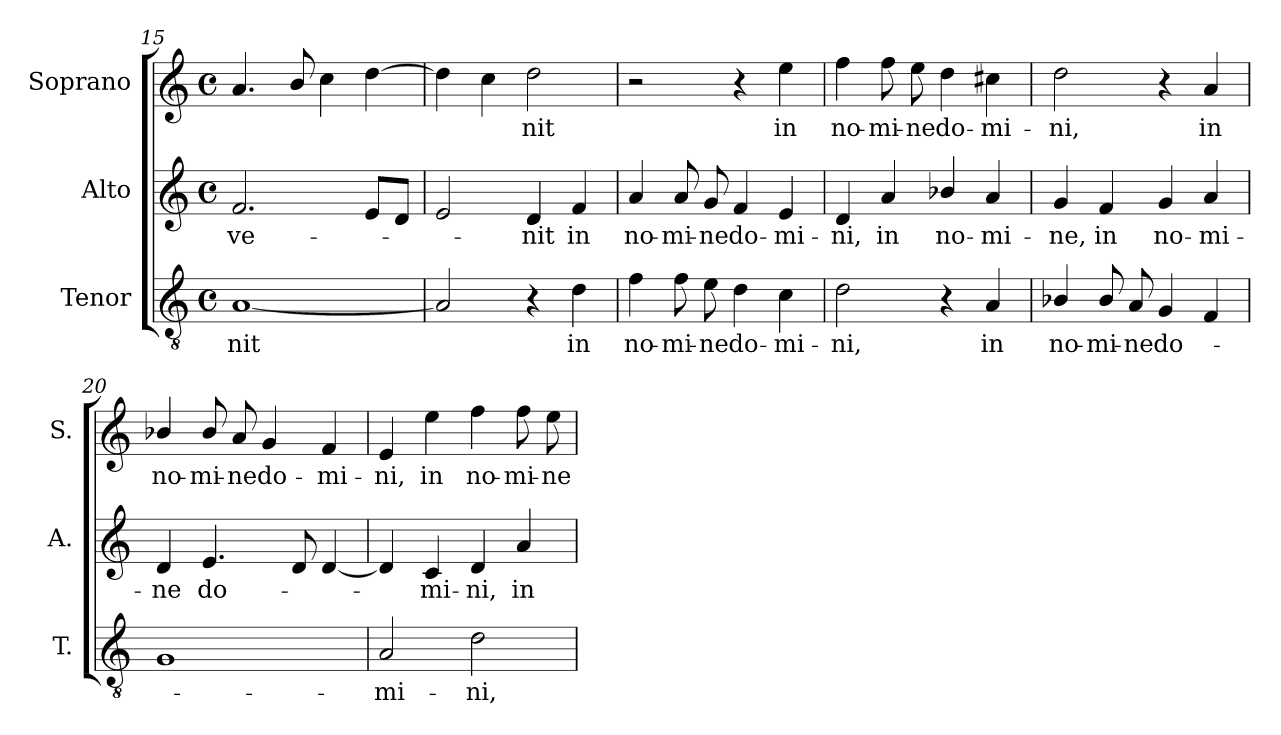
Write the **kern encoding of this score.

**kern	**text	**kern	**text	**kern	**text
*part3	*part3	*part2	*part2	*part1	*part1
*staff3	*staff3	*staff2	*staff2	*staff1	*staff1
*I"Tenor	*	*I"Alto	*	*I"Soprano	*
*I'T.	*	*I'A.	*	*I'S.	*
*clefGv2	*	*clefG2	*	*clefG2	*
*ITrd7c12	*	*	*	*	*
*k[]	*	*k[]	*	*k[]	*
*C:	*	*C:	*	*C:	*
*M4/4	*	*M4/4	*	*M4/4	*
*met(c)	*	*met(c)	*	*met(c)	*
=15	=15	=15	=15	=15	=15
!	!LO:LY:b:color=#000000	!	!	!	!
!	!	!	!LO:LY:b:color=#000000	!	!
[1AAi	-nit	2.fi/	ve-	4.ai/	.
.	.	.	.	8bi/	.
.	.	.	.	4cci\	.
.	.	8ei/L	.	[4ddi\	.
.	.	8di/J	.	.	.
=16	=16	=16	=16	=16	=16
2AAi/]	.	2ei/	.	4ddi\]	.
.	.	.	.	4cci\	.
!	!	!	!LO:LY:b:color=#000000	!	!
!	!	!	!	!	!LO:LY:b:color=#000000
4r	.	4di/	-nit	2ddi\	-nit
!	!LO:LY:b:color=#000000	!	!	!	!
!	!	!	!LO:LY:b:color=#000000	!	!
4Di\	in	4fi/	in	.	.
=17	=17	=17	=17	=17	=17
!	!LO:LY:b:color=#000000	!	!	!	!
!	!	!	!LO:LY:b:color=#000000	!	!
4Fi\	no-	4ai/	no-	2r	.
!	!LO:LY:b:color=#000000	!	!	!	!
!	!	!	!LO:LY:b:color=#000000	!	!
8Fi\	-mi-	8ai/	-mi-	.	.
!	!LO:LY:b:color=#000000	!	!	!	!
!	!	!	!LO:LY:b:color=#000000	!	!
8Ei\	-ne	8gi/	-ne	.	.
!	!LO:LY:b:color=#000000	!	!	!	!
!	!	!	!LO:LY:b:color=#000000	!	!
4Di\	do-	4fi/	do-	4r	.
!	!LO:LY:b:color=#000000	!	!	!	!
!	!	!	!LO:LY:b:color=#000000	!	!
!	!	!	!	!	!LO:LY:b:color=#000000
4Ci\	-mi-	4ei/	-mi-	4eei\	in
=18	=18	=18	=18	=18	=18
!	!LO:LY:b:color=#000000	!	!	!	!
!	!	!	!LO:LY:b:color=#000000	!	!
!	!	!	!	!	!LO:LY:b:color=#000000
2Di\	-ni,	4di/	-ni,	4ffi\	no-
!	!	!	!LO:LY:b:color=#000000	!	!
!	!	!	!	!	!LO:LY:b:color=#000000
.	.	4ai/	in	8ffi\	-mi-
!	!	!	!	!	!LO:LY:b:color=#000000
.	.	.	.	8eei\	-ne
!	!	!	!LO:LY:b:color=#000000	!	!
!	!	!	!	!	!LO:LY:b:color=#000000
4r	.	4b-Xi/	no-	4ddi\	do-
!	!LO:LY:b:color=#000000	!	!	!	!
!	!	!	!LO:LY:b:color=#000000	!	!
!	!	!	!	!	!LO:LY:b:color=#000000
4AAi/	in	4ai/	-mi-	4cc#Xi\	-mi-
=19	=19	=19	=19	=19	=19
!	!LO:LY:b:color=#000000	!	!	!	!
!	!	!	!LO:LY:b:color=#000000	!	!
!	!	!	!	!	!LO:LY:b:color=#000000
4BB-Xi/	no-	4gi/	-ne,	2ddi\	-ni,
!	!LO:LY:b:color=#000000	!	!	!	!
!	!	!	!LO:LY:b:color=#000000	!	!
8BB-i/	-mi-	4fi/	in	.	.
!	!LO:LY:b:color=#000000	!	!	!	!
8AAi/	-ne	.	.	.	.
!	!LO:LY:b:color=#000000	!	!	!	!
!	!	!	!LO:LY:b:color=#000000	!	!
4GGi/	do-	4gi/	no-	4r	.
!	!	!	!LO:LY:b:color=#000000	!	!
!	!	!	!	!	!LO:LY:b:color=#000000
4FFi/	.	4ai/	-mi-	4ai/	in
!!LO:LB:g=z
=20	=20	=20	=20	=20	=20
!	!	!	!LO:LY:b:color=#000000	!	!
!	!	!	!	!	!LO:LY:b:color=#000000
1GGi	.	4di/	-ne	4b-Xi/	no-
!	!	!	!LO:LY:b:color=#000000	!	!
!	!	!	!	!	!LO:LY:b:color=#000000
.	.	4.ei/	do-	8b-i/	-mi-
!	!	!	!	!	!LO:LY:b:color=#000000
.	.	.	.	8ai/	-ne
!	!	!	!	!	!LO:LY:b:color=#000000
.	.	.	.	4gi/	do-
.	.	8di/	.	.	.
!	!	!	!	!	!LO:LY:b:color=#000000
.	.	[4di/	.	4fi/	-mi-
=21	=21	=21	=21	=21	=21
!	!LO:LY:b:color=#000000	!	!	!	!
!	!	!	!	!	!LO:LY:b:color=#000000
2AAi/	-mi-	4di/]	.	4ei/	-ni,
!	!	!	!LO:LY:b:color=#000000	!	!
!	!	!	!	!	!LO:LY:b:color=#000000
.	.	4ci/	-mi-	4eei\	in
!	!LO:LY:b:color=#000000	!	!	!	!
!	!	!	!LO:LY:b:color=#000000	!	!
!	!	!	!	!	!LO:LY:b:color=#000000
2Di\	-ni,	4di/	-ni,	4ffi\	no-
!	!	!	!LO:LY:b:color=#000000	!	!
!	!	!	!	!	!LO:LY:b:color=#000000
.	.	4ai/	in	8ffi\	-mi-
!	!	!	!	!	!LO:LY:b:color=#000000
.	.	.	.	8eei\	-ne
=	=	=	=	=	=
*-	*-	*-	*-	*-	*-
